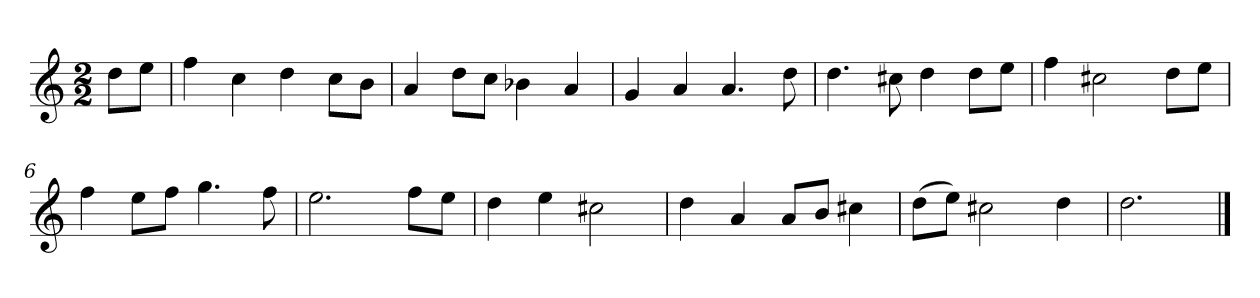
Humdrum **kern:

**kern
*part1
*staff1
*k[]
*M2/2
*MM120
=
8ddL
8eeJ
=1
4ff
4cc
4dd
8ccL
8bJ
=2
4a
8ddL
8ccJ
4b-X
4a
=3
4g
4a
4.a
8dd
=4
4.dd
8cc#X
4dd
8ddL
8eeJ
=5
4ff
2cc#X
8ddL
8eeJ
=6
4ff
8eeL
8ffJ
4.gg
8ff
=7
2.ee
8ffL
8eeJ
=8
4dd
4ee
2cc#X
=9
4dd
4a
8aL
8bJ
4cc#X
=10
(8ddL
8eeJ)
2cc#X
4dd
=11
2.dd
==
*-
